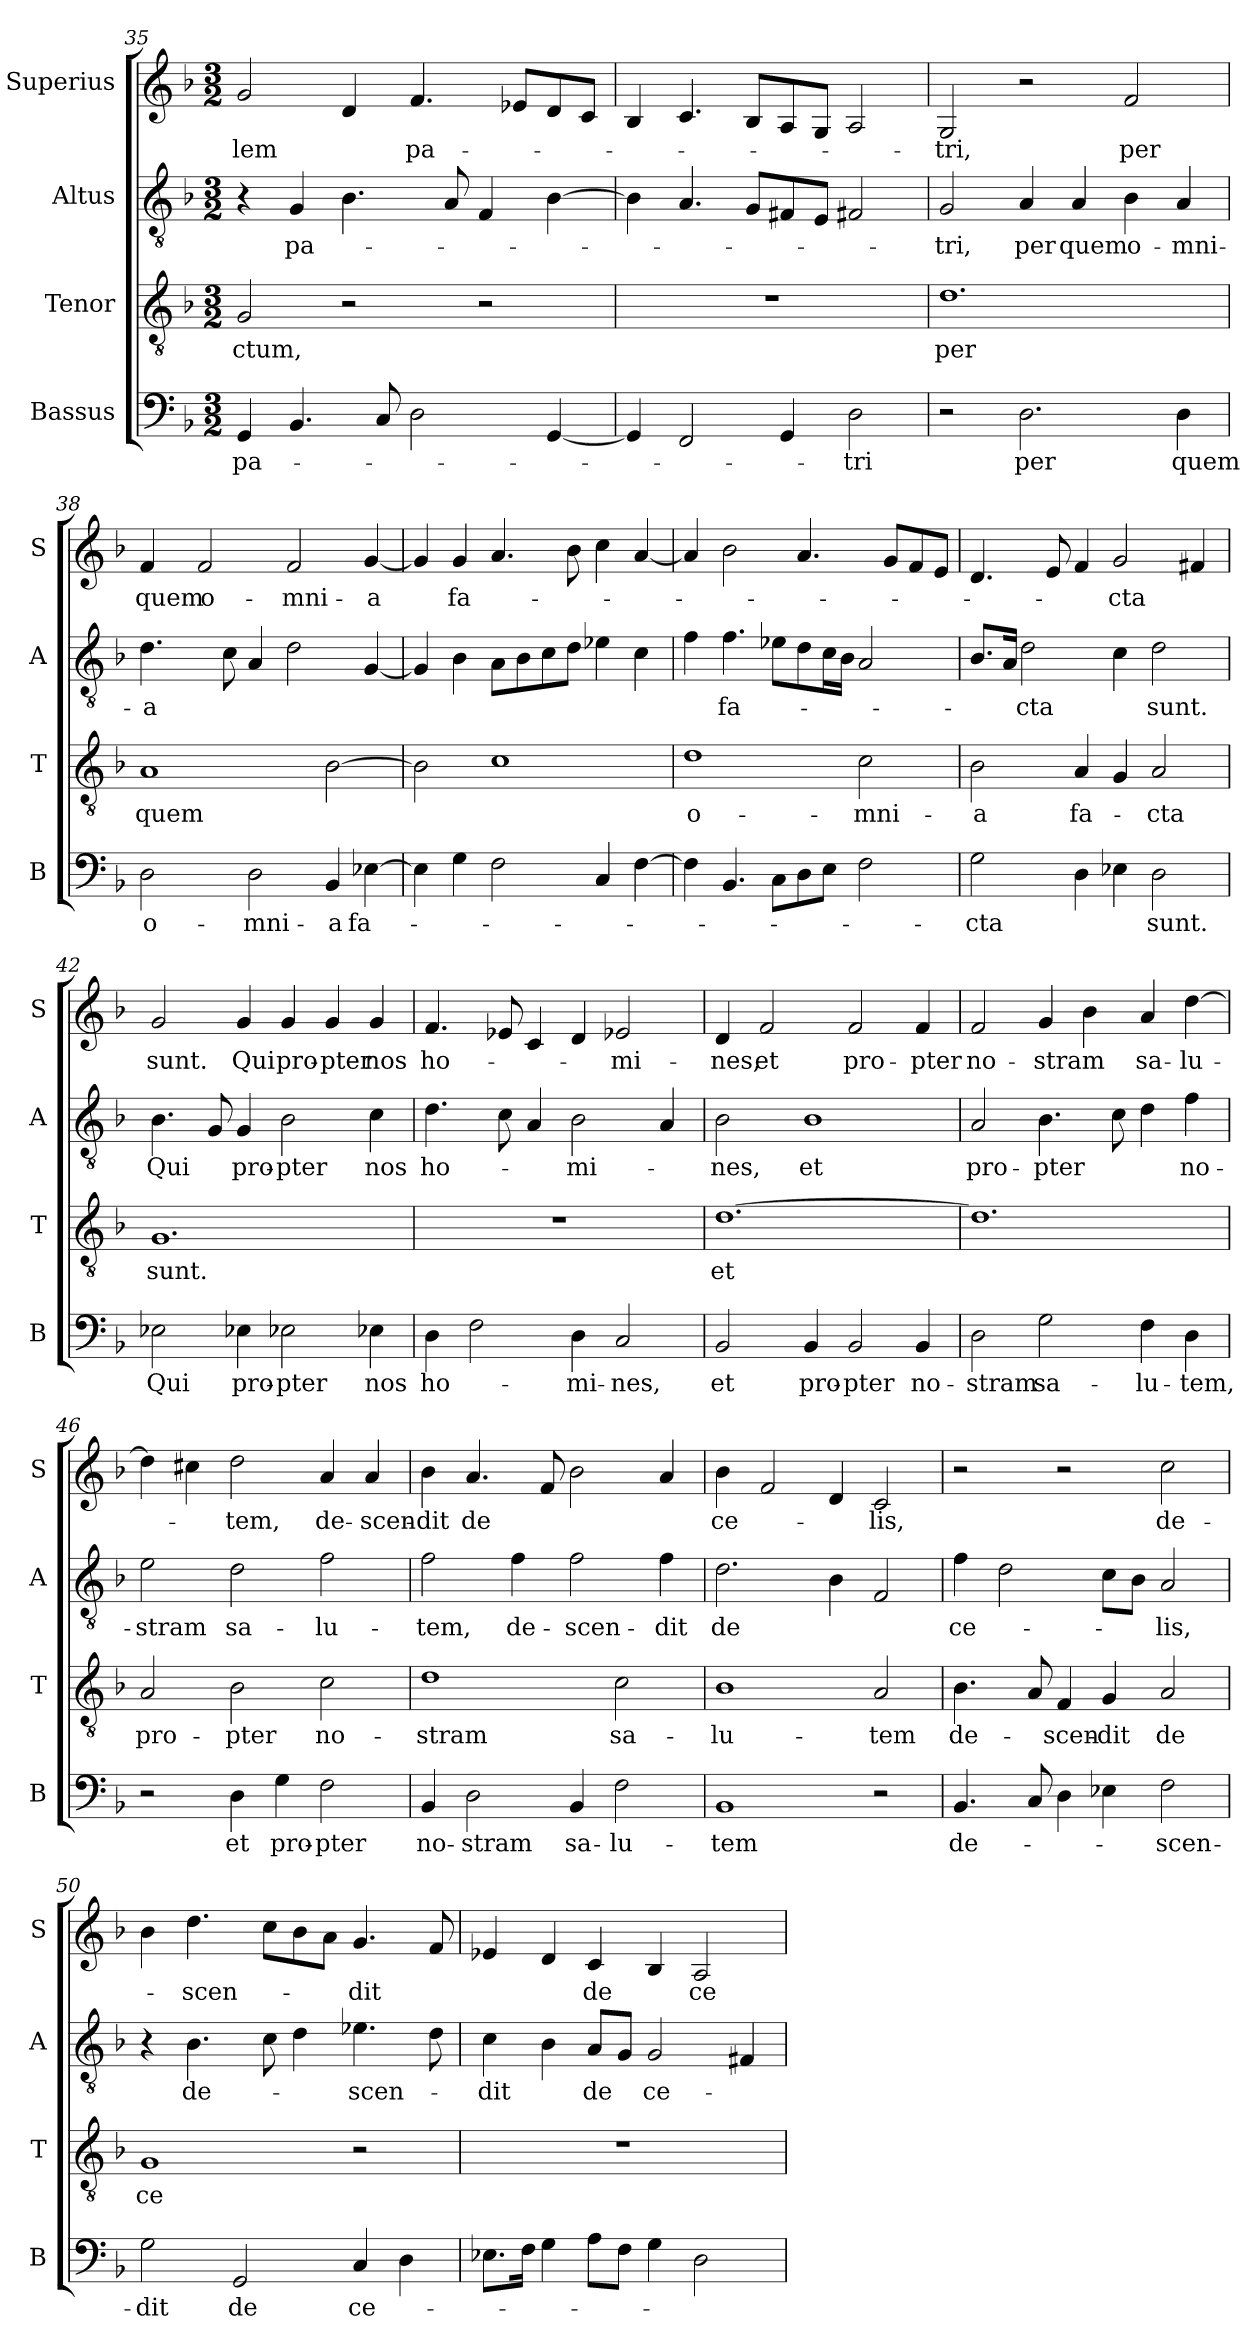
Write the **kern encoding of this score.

**kern	**text	**kern	**text	**kern	**text	**kern	**text
*part4	*part4	*part3	*part3	*part2	*part2	*part1	*part1
*staff4	*staff4	*staff3	*staff3	*staff2	*staff2	*staff1	*staff1
*I"Bassus	*	*I"Tenor	*	*I"Altus	*	*I"Superius	*
*I'B	*	*I'T	*	*I'A	*	*I'S	*
*clefF4	*	*clefGv2	*	*clefGv2	*	*clefG2	*
*k[b-]	*	*k[b-]	*	*k[b-]	*	*k[b-]	*
*M3/2	*	*M3/2	*	*M3/2	*	*M3/2	*
=35	=35	=35	=35	=35	=35	=35	=35
4GG	pa-	2G	-ctum,	4r	.	2g	-lem
4.BB-	.	.	.	4G	pa-	.	.
.	.	2r	.	4.B-	.	4d	.
8C	.	.	.	.	.	.	.
2D	.	.	.	.	.	4.f	pa-
.	.	.	.	8A	.	.	.
.	.	2r	.	4F	.	.	.
.	.	.	.	.	.	8e-XL	.
[4GG	.	.	.	[4B-	.	8d	.
.	.	.	.	.	.	8cJ	.
=36	=36	=36	=36	=36	=36	=36	=36
4GG]	.	1.r	.	4B-]	.	4B-	.
2FF	.	.	.	4.A	.	4.c	.
.	.	.	.	8GL	.	8B-L	.
4GG	.	.	.	8F#X	.	8A	.
.	.	.	.	8EJ	.	8GJ	.
2D	-tri	.	.	2F#X	.	2A	.
=37	=37	=37	=37	=37	=37	=37	=37
!	!	!	!LO:LY:i	!	!	!	!
2r	.	1.d	per	2G	-tri,	2G	-tri,
2.D	per	.	.	4A	per	2r	.
.	.	.	.	4A	quem	.	.
.	.	.	.	4B-	o-	2f	per
4D	quem	.	.	4A	-mni-	.	.
=38	=38	=38	=38	=38	=38	=38	=38
!	!	!	!LO:LY:i	!	!	!	!
2D	o-	1A	quem	4.d	-a	4f	quem
!	!	!	!	!	!	!	!LO:LY:i
.	.	.	.	.	.	2f	o-
.	.	.	.	8c	.	.	.
2D	-mni-	.	.	4A	.	.	.
!	!	!	!	!	!	!	!LO:LY:i
.	.	.	.	2d	.	2f	-mni-
4BB-	-a	[2B-	.	.	.	.	.
!	!LO:LY:i	!	!	!	!	!	!LO:LY:i
[4E-X	fa-	.	.	[4G	.	[4g	-a
=39	=39	=39	=39	=39	=39	=39	=39
4E-]	.	2B-]	.	4G]	.	4g]	.
!	!	!	!	!	!	!	!LO:LY:i
4G	.	.	.	4B-	.	4g	fa-
2F	.	1c	.	8AL	.	4.a	.
.	.	.	.	8B-	.	.	.
.	.	.	.	8c	.	.	.
.	.	.	.	8dJ	.	8b-	.
4C	.	.	.	4e-X	.	4cc	.
[4F	.	.	.	4c	.	[4a	.
=40	=40	=40	=40	=40	=40	=40	=40
!	!	!	!LO:LY:i	!	!	!	!
4F]	.	1d	o-	4f	.	4a]	.
4.BB-	.	.	.	4.f	fa-	2b-	.
8CL	.	.	.	8e-XL	.	.	.
8D	.	.	.	8d	.	4.a	.
8EJ	.	.	.	16cL	.	.	.
.	.	.	.	16B-JJ	.	.	.
!	!	!	!LO:LY:i	!	!	!	!
2F	.	2c	-mni-	2A	.	.	.
.	.	.	.	.	.	8gL	.
.	.	.	.	.	.	8f	.
.	.	.	.	.	.	8eJ	.
=41	=41	=41	=41	=41	=41	=41	=41
!	!LO:LY:i	!	!LO:LY:i	!	!	!	!
2G	-cta	2B-	-a	8.B-L	.	4.d	.
.	.	.	.	16AJk	.	.	.
.	.	.	.	2d	-cta	.	.
.	.	.	.	.	.	8e	.
!	!	!	!LO:LY:i	!	!	!	!
4D	.	4A	fa-	.	.	4f	.
!	!	!	!	!	!	!	!LO:LY:i
4E-X	.	4G	.	4c	.	2g	-cta
!	!LO:LY:i	!	!LO:LY:i	!	!	!	!
2D	sunt.	2A	-cta	2d	sunt.	.	.
.	.	.	.	.	.	4f#X	.
=42	=42	=42	=42	=42	=42	=42	=42
!	!	!	!LO:LY:i	!	!	!	!LO:LY:i
2E-X	Qui	1.G	sunt.	4.B-	Qui	2g	sunt.
.	.	.	.	8G	.	.	.
4E-X	pro-	.	.	4G	pro-	4g	Qui
2E-X	-pter	.	.	2B-	-pter	4g	pro-
.	.	.	.	.	.	4g	-pter
4E-X	nos	.	.	4c	nos	4g	nos
=43	=43	=43	=43	=43	=43	=43	=43
4D	ho-	1.r	.	4.d	ho-	4.f	ho-
2F	.	.	.	.	.	.	.
.	.	.	.	8c	.	8e-X	.
.	.	.	.	4A	.	4c	.
4D	-mi-	.	.	2B-	-mi-	4d	.
2C	-nes,	.	.	.	.	2e-X	-mi-
.	.	.	.	4A	.	.	.
=44	=44	=44	=44	=44	=44	=44	=44
!	!LO:LY:i	!	!LO:LY:i	!	!	!	!
2BB-	et	[1.d	et	2B-	-nes,	4d	-nes,
.	.	.	.	.	.	2f	et
!	!LO:LY:i	!	!	!	!	!	!
4BB-	pro-	.	.	1B-	et	.	.
!	!LO:LY:i	!	!	!	!	!	!
2BB-	-pter	.	.	.	.	2f	pro-
!	!LO:LY:i	!	!	!	!	!	!
4BB-	no-	.	.	.	.	4f	-pter
=45	=45	=45	=45	=45	=45	=45	=45
!	!LO:LY:i	!	!	!	!	!	!
2D	-stram	1.d]	.	2A	pro-	2f	no-
!	!LO:LY:i	!	!	!	!	!	!
2G	sa-	.	.	4.B-	-pter	4g	-stram
.	.	.	.	.	.	4b-	.
.	.	.	.	8c	.	.	.
!	!LO:LY:i	!	!	!	!	!	!
4F	-lu-	.	.	4d	.	4a	sa-
!	!LO:LY:i	!	!	!	!	!	!
4D	-tem,	.	.	4f	no-	[4dd	-lu-
=46	=46	=46	=46	=46	=46	=46	=46
!	!	!	!LO:LY:i	!	!	!	!
2r	.	2A	pro-	2e	-stram	4dd]	.
.	.	.	.	.	.	4cc#X	.
!	!	!	!LO:LY:i	!	!	!	!
4D	et	2B-	-pter	2d	sa-	2dd	-tem,
4G	pro-	.	.	.	.	.	.
!	!	!	!LO:LY:i	!	!	!	!
2F	-pter	2c	no-	2f	-lu-	4a	de-
.	.	.	.	.	.	4a	-scen-
=47	=47	=47	=47	=47	=47	=47	=47
!	!	!	!LO:LY:i	!	!	!	!
4BB-	no-	1d	-stram	2f	-tem,	4b-	-dit
!	!	!	!	!	!	!	!LO:LY:i
2D	-stram	.	.	.	.	4.a	de
.	.	.	.	4f	de-	.	.
.	.	.	.	.	.	8f	.
4BB-	sa-	.	.	2f	-scen-	2b-	.
!	!	!	!LO:LY:i	!	!	!	!
2F	-lu-	2c	sa-	.	.	.	.
.	.	.	.	4f	-dit	4a	.
=48	=48	=48	=48	=48	=48	=48	=48
!	!	!	!LO:LY:i	!	!	!	!LO:LY:i
1BB-	-tem	1B-	-lu-	2.d	de	4b-	ce-
.	.	.	.	.	.	2f	.
.	.	.	.	4B-	.	4d	.
!	!	!	!LO:LY:i	!	!	!	!LO:LY:i
2r	.	2A	-tem	2F	.	2c	-lis,
=49	=49	=49	=49	=49	=49	=49	=49
!	!	!	!LO:LY:i	!	!LO:LY:i	!	!
4.BB-	de-	4.B-	de-	4f	ce-	2r	.
.	.	.	.	2d	.	.	.
8C	.	8A	.	.	.	.	.
!	!	!	!LO:LY:i	!	!	!	!
4D	.	4F	-scen-	.	.	2r	.
!	!	!	!LO:LY:i	!	!	!	!
4E-X	.	4G	-dit	8cL	.	.	.
.	.	.	.	8B-J	.	.	.
!	!	!	!LO:LY:i	!	!LO:LY:i	!	!LO:LY:i
2F	-scen-	2A	de	2A	-lis,	2cc	de-
=50	=50	=50	=50	=50	=50	=50	=50
!	!	!	!LO:LY:i	!	!	!	!
2G	-dit	1G	ce-	4r	.	4b-	.
!	!	!	!	!	!LO:LY:i	!	!LO:LY:i
.	.	.	.	4.B-	de-	4.dd	-scen-
2GG	de	.	.	.	.	.	.
.	.	.	.	8c	.	8ccL	.
.	.	.	.	4d	.	8b-	.
.	.	.	.	.	.	8aJ	.
!	!	!	!	!	!LO:LY:i	!	!LO:LY:i
4C	ce-	2r	.	4.e-X	-scen-	4.g	-dit
4D	.	.	.	.	.	.	.
.	.	.	.	8d	.	8f	.
=51	=51	=51	=51	=51	=51	=51	=51
!	!	!	!	!	!LO:LY:i	!	!
8.E-XL	.	1.r	.	4c	-dit	4e-X	.
16FJk	.	.	.	.	.	.	.
4G	.	.	.	4B-	.	4d	.
!	!	!	!	!	!LO:LY:i	!	!
8AL	.	.	.	8AL	de	4c	de
8FJ	.	.	.	8GJ	.	.	.
4G	.	.	.	2G	ce-	4B-	.
2D	.	.	.	.	.	2A	ce-
.	.	.	.	4F#X	.	.	.
=	=	=	=	=	=	=	=
*-	*-	*-	*-	*-	*-	*-	*-
